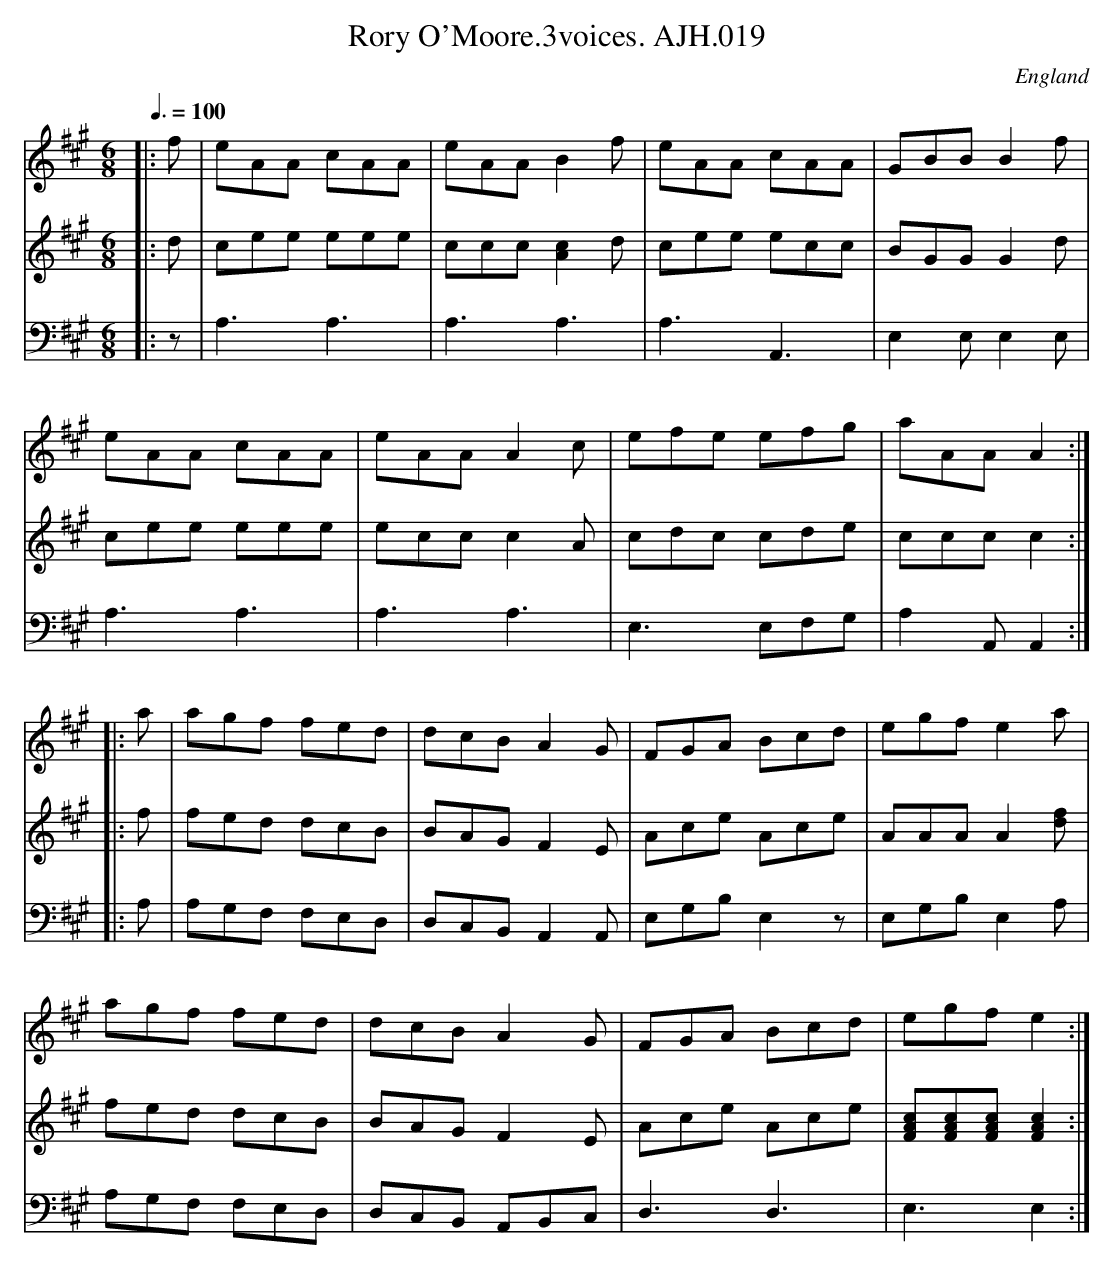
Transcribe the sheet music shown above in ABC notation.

X:1
T:Rory O'Moore.3voices. AJH.019
L:1/8
M:6/8
O:England
Q:3/8=100
V:1
V:2
V:3 clef=bass
K:A
[V:1] |: f | eAA cAA | eAA B2f | eAA cAA | GBBB2f |
[V:2] |: d | cee eee | ccc[c2A2]d | cee ecc | BGGG2d |
[V:3] |: z | A,3A,3 | A,3A,3 | A,3A,,3 | E,2E,E,2E, |
[V:1] eAA cAA | eAAA2c | efe efg | aAAA2 :|
[V:2] cee eee | ecc c2A | cdc cde | cccc2 :|
[V:3] A,3A,3 | A,3A,3 | E,3E,F,G, | A,2A,,A,,2 :|
[V:1] |: a | agf fed | dcB A2G | FGA Bcd | egf e2a |
[V:2] |: f | fed dcB | BAGF2E | Ace Ace | AAAA2[fd] |
[V:3] |: A, | A,G,F, F,E,D, | D,C,B,, A,,2A,, | E,G,B, E,2z | E,G,B, E,2A, |
[V:1] agf fed | dcB A2G | FGA Bcd | egf e2 :|
[V:2] fed dcB | BAGF2E | Ace Ace | [cAF][cAF][cAF][c2A2F2] :|
[V:3] A,G,F, F,E,D, | D,C,B,, A,,B,,C, | D,3D,3 | E,3E,2 :|
